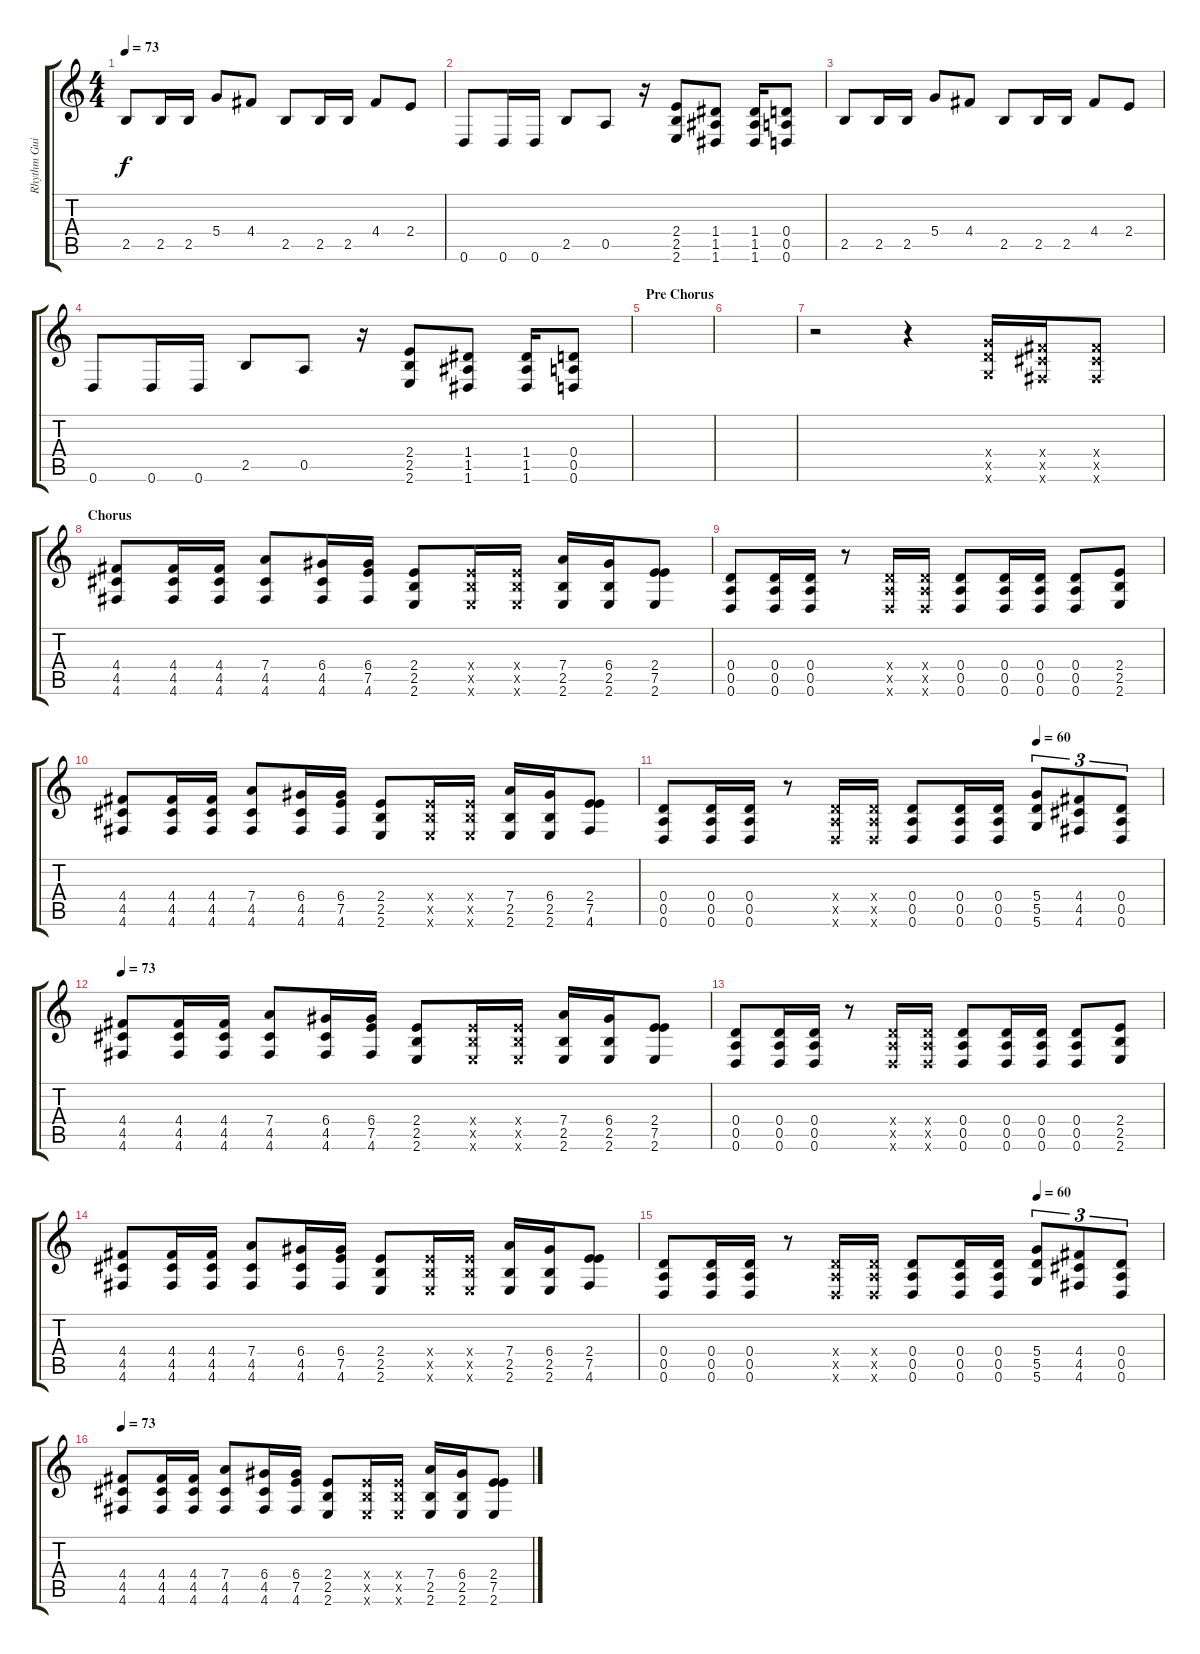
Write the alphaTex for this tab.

\track ("Rhythm Guitar" "Rhythm Gui") {instrument overdrivenguitar}
\staff {score tabs}
\tuning (E4 B3 G3 D3 A2 D2) {hide}
\ts (4 4)
\tempo 73
\clef g2
\ks c
2.5.8{dy f} 2.5.16 2.5.16 5.4.8 4.4.8 2.5.8 2.5.16 2.5.16 4.4.8 2.4.8 |
0.6.8 0.6.16 0.6.16 2.5.8 0.5.8 r.16 (2.4 2.5 2.6).8 (1.4 1.5 1.6).8 (1.4 1.5 1.6).16 (0.4 0.5 0.6).8 |
2.5.8 2.5.16 2.5.16 5.4.8 4.4.8 2.5.8 2.5.16 2.5.16 4.4.8 2.4.8 |
0.6.8 0.6.16 0.6.16 2.5.8 0.5.8 r.16 (2.4 2.5 2.6).8 (1.4 1.5 1.6).8 (1.4 1.5 1.6).16 (0.4 0.5 0.6).8 |
\section ("" "Pre Chorus")
|
|
r.2 r.4 (5.4{x} 5.5{x} 5.6{x}).16 (4.4{x} 4.5{x} 4.6{x}).16 (4.4{x} 4.5{x} 4.6{x}).8 |
\section ("" "Chorus")
(4.4 4.5 4.6).8{balance 8} (4.4 4.5 4.6).16 (4.4 4.5 4.6).16 (7.4 4.5 4.6).8 (6.4 4.5 4.6).16 (6.4 7.5 4.6).16 (2.4 2.5 2.6).8 (2.4{x} 2.5{x} 2.6{x}).16 (2.4{x} 2.5{x} 2.6{x}).16 (7.4 2.5 2.6).16 (6.4 2.5 2.6).16 (2.4 7.5 2.6).8 |
(0.4 0.5 0.6).8 (0.4 0.5 0.6).16 (0.4 0.5 0.6).16 r.8 (0.4{x} 0.5{x} 0.6{x}).16 (0.4{x} 0.5{x} 0.6{x}).16 (0.4 0.5 0.6).8 (0.4 0.5 0.6).16 (0.4 0.5 0.6).16 (0.4 0.5 0.6).8 (2.4 2.5 2.6).8 |
(4.4 4.5 4.6).8 (4.4 4.5 4.6).16 (4.4 4.5 4.6).16 (7.4 4.5 4.6).8 (6.4 4.5 4.6).16 (6.4 7.5 4.6).16 (2.4 2.5 2.6).8 (2.4{x} 2.5{x} 2.6{x}).16 (2.4{x} 2.5{x} 2.6{x}).16 (7.4 2.5 2.6).16 (6.4 2.5 2.6).16 (2.4 7.5 4.6).8 |
\tempo (60 0.75)
(0.4 0.5 0.6).8 (0.4 0.5 0.6).16 (0.4 0.5 0.6).16 r.8 (0.4{x} 0.5{x} 0.6{x}).16 (0.4{x} 0.5{x} 0.6{x}).16 (0.4 0.5 0.6).8 (0.4 0.5 0.6).16 (0.4 0.5 0.6).16 (5.4 5.5 5.6).8{tu (3 2)} (4.4 4.5 4.6).8{tu (3 2)} (0.4 0.5 0.6).8{tu (3 2)} |
\tempo 73
(4.4 4.5 4.6).8 (4.4 4.5 4.6).16 (4.4 4.5 4.6).16 (7.4 4.5 4.6).8 (6.4 4.5 4.6).16 (6.4 7.5 4.6).16 (2.4 2.5 2.6).8 (2.4{x} 2.5{x} 2.6{x}).16 (2.4{x} 2.5{x} 2.6{x}).16 (7.4 2.5 2.6).16 (6.4 2.5 2.6).16 (2.4 7.5 2.6).8 |
(0.4 0.5 0.6).8 (0.4 0.5 0.6).16 (0.4 0.5 0.6).16 r.8 (0.4{x} 0.5{x} 0.6{x}).16 (0.4{x} 0.5{x} 0.6{x}).16 (0.4 0.5 0.6).8 (0.4 0.5 0.6).16 (0.4 0.5 0.6).16 (0.4 0.5 0.6).8 (2.4 2.5 2.6).8 |
(4.4 4.5 4.6).8 (4.4 4.5 4.6).16 (4.4 4.5 4.6).16 (7.4 4.5 4.6).8 (6.4 4.5 4.6).16 (6.4 7.5 4.6).16 (2.4 2.5 2.6).8 (2.4{x} 2.5{x} 2.6{x}).16 (2.4{x} 2.5{x} 2.6{x}).16 (7.4 2.5 2.6).16 (6.4 2.5 2.6).16 (2.4 7.5 4.6).8 |
\tempo (60 0.75)
(0.4 0.5 0.6).8 (0.4 0.5 0.6).16 (0.4 0.5 0.6).16 r.8 (0.4{x} 0.5{x} 0.6{x}).16 (0.4{x} 0.5{x} 0.6{x}).16 (0.4 0.5 0.6).8 (0.4 0.5 0.6).16 (0.4 0.5 0.6).16 (5.4 5.5 5.6).8{tu (3 2)} (4.4 4.5 4.6).8{tu (3 2)} (0.4 0.5 0.6).8{tu (3 2)} |
\tempo 73
(4.4 4.5 4.6).8 (4.4 4.5 4.6).16 (4.4 4.5 4.6).16 (7.4 4.5 4.6).8 (6.4 4.5 4.6).16 (6.4 7.5 4.6).16 (2.4 2.5 2.6).8 (2.4{x} 2.5{x} 2.6{x}).16 (2.4{x} 2.5{x} 2.6{x}).16 (7.4 2.5 2.6).16 (6.4 2.5 2.6).16 (2.4 7.5 2.6).8
